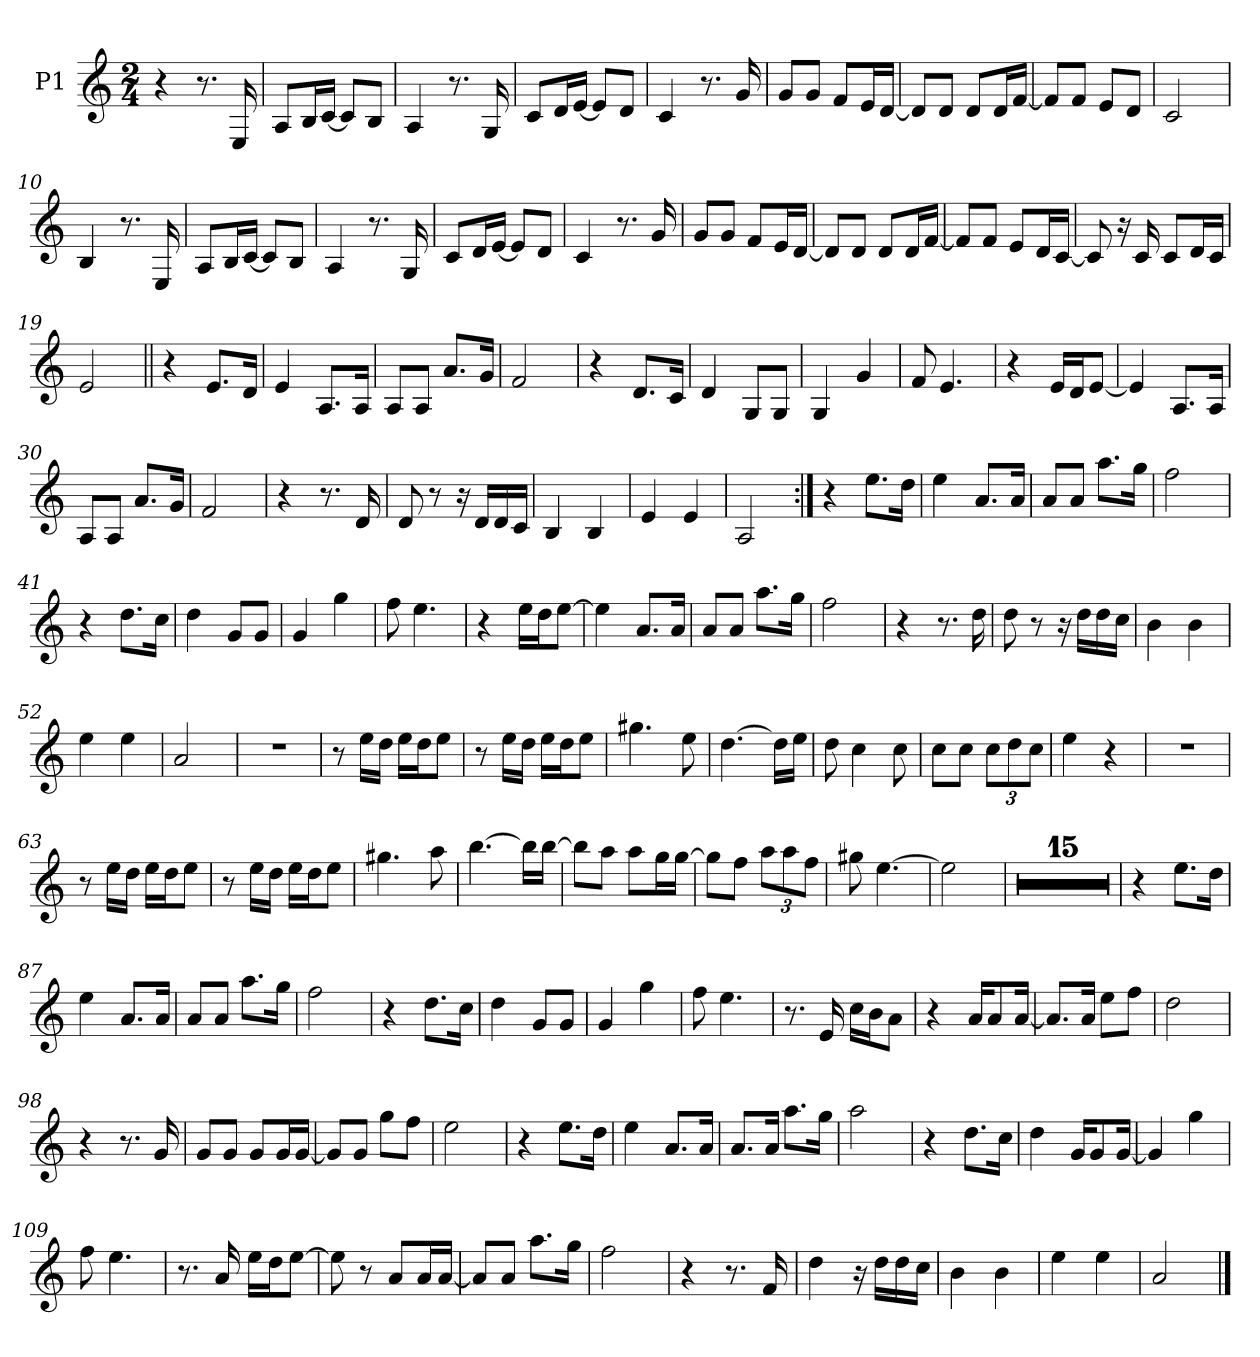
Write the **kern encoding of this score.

**kern
*part1
*staff1
*I"P1
*clefG2
*k[]
*M2/4
*MM80
=1
4r
8.r
16E/
=2
8A/L
16B/L
[<16c/JJ
8c/L]
8B/J
=3
4A/
8.r
16G/
=4
8c/L
16d/L
[<16e/JJ
8e/L]
8d/J
=5
4c/
8.r
16g/
=6
8g/L
8g/J
8f/L
16e/L
[<16d/JJ
=7
8d/L]
8d/J
8d/L
16d/L
[<16f/JJ
!!LO:LB:g=z
=8
8f/L]
8f/J
8e/L
8d/J
=9
2c/
=10
4B/
8.r
16E/
=11
8A/L
16B/L
[<16c/JJ
8c/L]
8B/J
=12
4A/
8.r
16G/
=13
8c/L
16d/L
[<16e/JJ
8e/L]
8d/J
=14
4c/
8.r
16g/
=15
8g/L
8g/J
8f/L
16e/L
[<16d/JJ
!!LO:LB:g=z
=16
8d/L]
8d/J
8d/L
16d/L
[<16f/JJ
=17
8f/L]
8f/J
8e/L
16d/L
[<16c/JJ
=18
8c/]
16r
16c/
8c/L
16d/L
16c/JJ
=19
2e/
=20||
4r
8.e/L
16d/Jk
=21
4e/
8.A/L
16A/Jk
=22
8A/L
8A/J
8.a/L
16g/Jk
=23
2f/
!!LO:LB:g=z
=24
4r
8.d/L
16c/Jk
=25
4d/
8G/L
8G/J
=26
4G/
4g/
=27
8f/
4.e/
=28
4r
16e/LL
16d/J
[<8e/J
=29
4e/]
8.A/L
16A/Jk
=30
8A/L
8A/J
8.a/L
16g/Jk
=31
2f/
=32
4r
8.r
16d/
!!LO:LB:g=z
=33
8d/
8r
16r
16d/LL
16d/
16c/JJ
=34
4B/
4B/
=35
4e/
4e/
=36
2A/
=37:|!
4r
8.ee\L
16dd\Jk
=38
4ee\
8.a/L
16a/Jk
=39
8a/L
8a/J
8.aa\L
16gg\Jk
=40
2ff\
=41
4r
8.dd\L
16cc\Jk
!!LO:LB:g=z
=42
4dd\
8g/L
8g/J
=43
4g/
4gg\
=44
8ff\
4.ee\
=45
4r
16ee\LL
16dd\J
[>8ee\J
=46
4ee\]
8.a/L
16a/Jk
=47
8a/L
8a/J
8.aa\L
16gg\Jk
=48
2ff\
=49
4r
8.r
16dd\
=50
8dd\
8r
16r
16dd\LL
16dd\
16cc\JJ
!!LO:LB:g=z
=51
4b\
4b\
=52
4ee\
4ee\
=53
2a/
=54
2r
=55
8r
16ee\LL
16dd\JJ
16ee\LL
16dd\J
8ee\J
=56
8r
16ee\LL
16dd\JJ
16ee\LL
16dd\J
8ee\J
=57
4.gg#X\
8ee\
=58
[>4.dd\
16dd\LL]
16ee\JJ
=59
8dd\
4cc\
8cc\
!!LO:LB:g=z
=60
8cc\L
8cc\J
*Xbrackettup
12cc\L
12dd\
12cc\J
=61
4ee\
4r
=62
2r
=63
8r
16ee\LL
16dd\JJ
16ee\LL
16dd\J
8ee\J
=64
8r
16ee\LL
16dd\JJ
16ee\LL
16dd\J
8ee\J
=65
4.gg#X\
8aa\
=66
[>4.bb\
16bb\LL]
[>16bb\JJ
=67
8bb\L]
8aa\J
8aa\L
16gg\L
[>16gg\JJ
!!LO:LB:g=z
=68
8gg\L]
8ff\J
12aa\L
12aa\
12ff\J
=69
8gg#X\
[>4.ee\
=70
2ee\]
=71
2r
=72
2r
=73
2r
=74
2r
=75
2r
=76
2r
=77
2r
=78
2r
!!LO:LB:g=z
=79
2r
=80
2r
=81
2r
=82
2r
=83
2r
=84
2r
=85
2r
=86
4r
8.ee\L
16dd\Jk
=87
4ee\
8.a/L
16a/Jk
=88
8a/L
8a/J
8.aa\L
16gg\Jk
=89
2ff\
!!LO:LB:g=z
=90
4r
8.dd\L
16cc\Jk
=91
4dd\
8g/L
8g/J
=92
4g/
4gg\
=93
8ff\
4.ee\
=94
8.r
16e/
16cc\LL
16b\J
8a\J
=95
4r
16a/KL
8a/
[<16a/Jk
=96
8.a/L]
16a/Jk
8ee\L
8ff\J
=97
2dd\
=98
4r
8.r
16g/
!!LO:PB:g=z
=99
8g/L
8g/J
8g/L
16g/L
[<16g/JJ
=100
8g/L]
8g/J
8gg\L
8ff\J
=101
2ee\
=102
4r
8.ee\L
16dd\Jk
=103
4ee\
8.a/L
16a/Jk
=104
8.a/L
16a/Jk
8.aa\L
16gg\Jk
=105
2aa\
=106
4r
8.dd\L
16cc\Jk
=107
4dd\
16g/KL
8g/
[<16g/Jk
!!LO:LB:g=z
=108
4g/]
4gg\
=109
8ff\
4.ee\
=110
8.r
16a/
16ee\LL
16dd\J
[>8ee\J
=111
8ee\]
8r
8a/L
16a/L
[<16a/JJ
=112
8a/L]
8a/J
8.aa\L
16gg\Jk
=113
2ff\
=114
4r
8.r
16f/
=115
4dd\
16r
16dd\LL
16dd\
16cc\JJ
=116
4b\
4b\
!!LO:LB:g=z
=117
4ee\
4ee\
=118
2a/
==
*-
